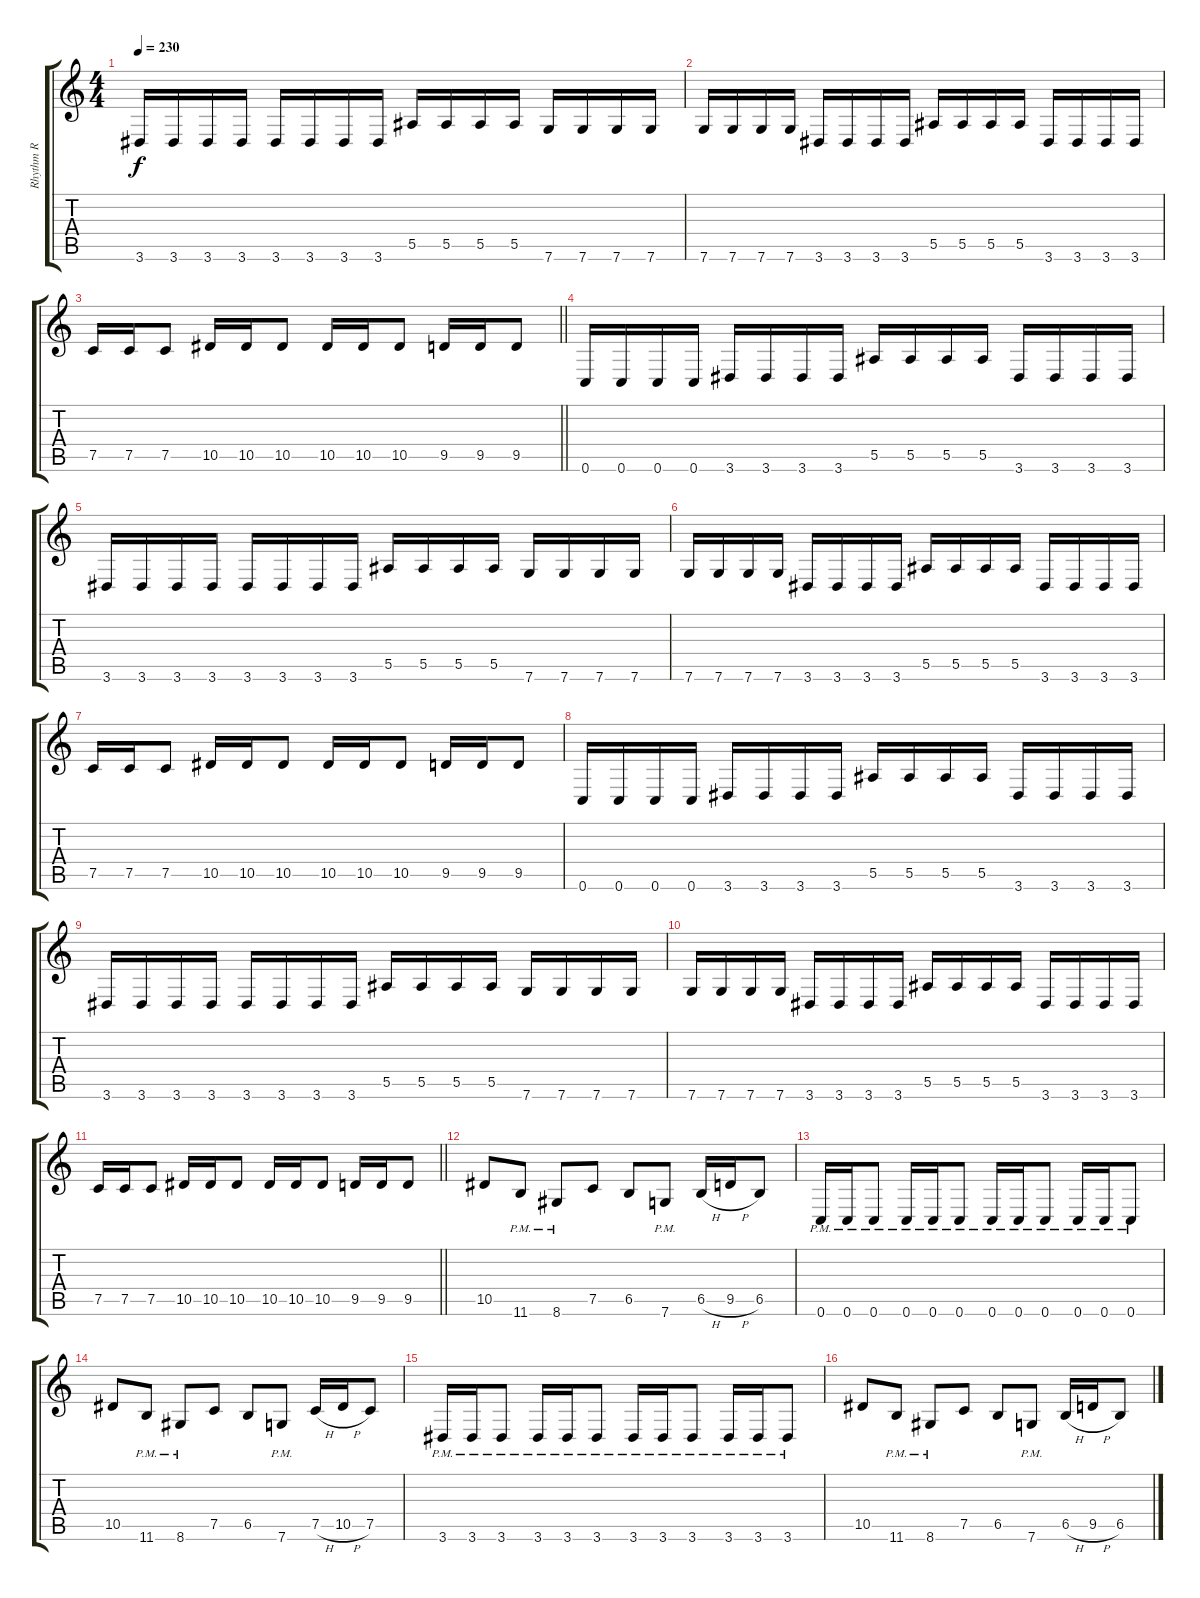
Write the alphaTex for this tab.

\track ("Rhythm R" "Rhythm R") {instrument distortionguitar}
\staff {score tabs}
\tuning (C4 G3 Eb3 Bb2 F2 C2) {hide}
\ts (4 4)
\tempo 230
\clef g2
\ks c
3.6.16{dy f} 3.6.16 3.6.16 3.6.16 3.6.16 3.6.16 3.6.16 3.6.16 5.5.16 5.5.16 5.5.16 5.5.16 7.6.16 7.6.16 7.6.16 7.6.16 |
7.6.16 7.6.16 7.6.16 7.6.16 3.6.16 3.6.16 3.6.16 3.6.16 5.5.16 5.5.16 5.5.16 5.5.16 3.6.16 3.6.16 3.6.16 3.6.16 |
\barLineRight lightlight
7.5.16 7.5.16 7.5.8 10.5.16 10.5.16 10.5.8 10.5.16 10.5.16 10.5.8 9.5.16 9.5.16 9.5.8 |
\section ("" "")
0.6.16 0.6.16 0.6.16 0.6.16 3.6.16 3.6.16 3.6.16 3.6.16 5.5.16 5.5.16 5.5.16 5.5.16 3.6.16 3.6.16 3.6.16 3.6.16 |
3.6.16 3.6.16 3.6.16 3.6.16 3.6.16 3.6.16 3.6.16 3.6.16 5.5.16 5.5.16 5.5.16 5.5.16 7.6.16 7.6.16 7.6.16 7.6.16 |
7.6.16 7.6.16 7.6.16 7.6.16 3.6.16 3.6.16 3.6.16 3.6.16 5.5.16 5.5.16 5.5.16 5.5.16 3.6.16 3.6.16 3.6.16 3.6.16 |
7.5.16 7.5.16 7.5.8 10.5.16 10.5.16 10.5.8 10.5.16 10.5.16 10.5.8 9.5.16 9.5.16 9.5.8 |
0.6.16 0.6.16 0.6.16 0.6.16 3.6.16 3.6.16 3.6.16 3.6.16 5.5.16 5.5.16 5.5.16 5.5.16 3.6.16 3.6.16 3.6.16 3.6.16 |
3.6.16 3.6.16 3.6.16 3.6.16 3.6.16 3.6.16 3.6.16 3.6.16 5.5.16 5.5.16 5.5.16 5.5.16 7.6.16 7.6.16 7.6.16 7.6.16 |
7.6.16 7.6.16 7.6.16 7.6.16 3.6.16 3.6.16 3.6.16 3.6.16 5.5.16 5.5.16 5.5.16 5.5.16 3.6.16 3.6.16 3.6.16 3.6.16 |
\barLineRight lightlight
7.5.16 7.5.16 7.5.8 10.5.16 10.5.16 10.5.8 10.5.16 10.5.16 10.5.8 9.5.16 9.5.16 9.5.8 |
\section ("" "")
10.5.8 11.6{pm}.8 8.6{pm}.8 7.5.8 6.5.8 7.6{pm}.8 6.5{h}.16 9.5{h}.16 6.5.8 |
0.6{pm}.16 0.6{pm}.16 0.6{pm}.8 0.6{pm}.16 0.6{pm}.16 0.6{pm}.8 0.6{pm}.16 0.6{pm}.16 0.6{pm}.8 0.6{pm}.16 0.6{pm}.16 0.6{pm}.8 |
10.5.8 11.6{pm}.8 8.6{pm}.8 7.5.8 6.5.8 7.6{pm}.8 7.5{h}.16 10.5{h}.16 7.5.8 |
3.6{pm}.16 3.6{pm}.16 3.6{pm}.8 3.6{pm}.16 3.6{pm}.16 3.6{pm}.8 3.6{pm}.16 3.6{pm}.16 3.6{pm}.8 3.6{pm}.16 3.6{pm}.16 3.6{pm}.8 |
10.5.8 11.6{pm}.8 8.6{pm}.8 7.5.8 6.5.8 7.6{pm}.8 6.5{h}.16 9.5{h}.16 6.5.8
